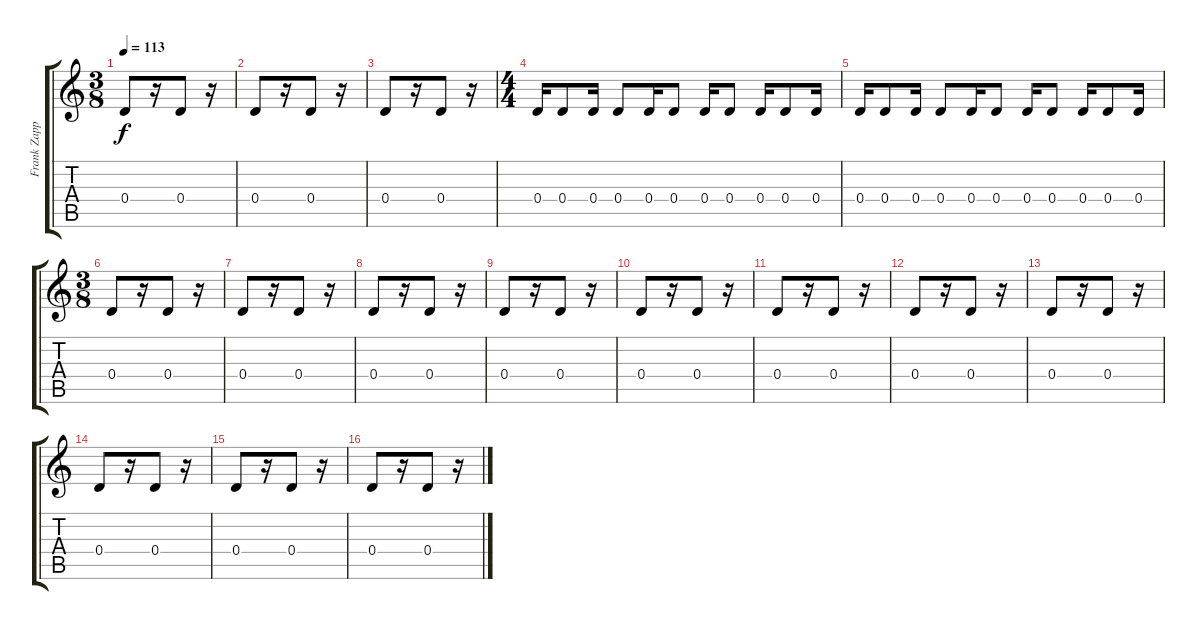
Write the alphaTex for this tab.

\track ("Frank Zappa" "Frank Zapp") {instrument electricguitarmuted}
\staff {score tabs}
\tuning (E4 B3 G3 D3 A2 E2) {hide}
\ts (3 8)
\tempo 113
\clef g2
\ks c
0.4.8{dy f} r.16 0.4.8 r.16 |
0.4.8 r.16 0.4.8 r.16 |
0.4.8 r.16 0.4.8 r.16 |
\ts (4 4)
0.4.16 0.4.8 0.4.16 0.4.8 0.4.16 0.4.8 0.4.16 0.4.8 0.4.16 0.4.8 0.4.16 |
0.4.16 0.4.8 0.4.16 0.4.8 0.4.16 0.4.8 0.4.16 0.4.8 0.4.16 0.4.8 0.4.16 |
\ts (3 8)
0.4.8 r.16 0.4.8 r.16 |
0.4.8 r.16 0.4.8 r.16 |
0.4.8 r.16 0.4.8 r.16 |
0.4.8 r.16 0.4.8 r.16 |
0.4.8 r.16 0.4.8 r.16 |
0.4.8 r.16 0.4.8 r.16 |
0.4.8 r.16 0.4.8 r.16 |
0.4.8 r.16 0.4.8 r.16 |
0.4.8 r.16 0.4.8 r.16 |
0.4.8 r.16 0.4.8 r.16 |
0.4.8 r.16 0.4.8 r.16
